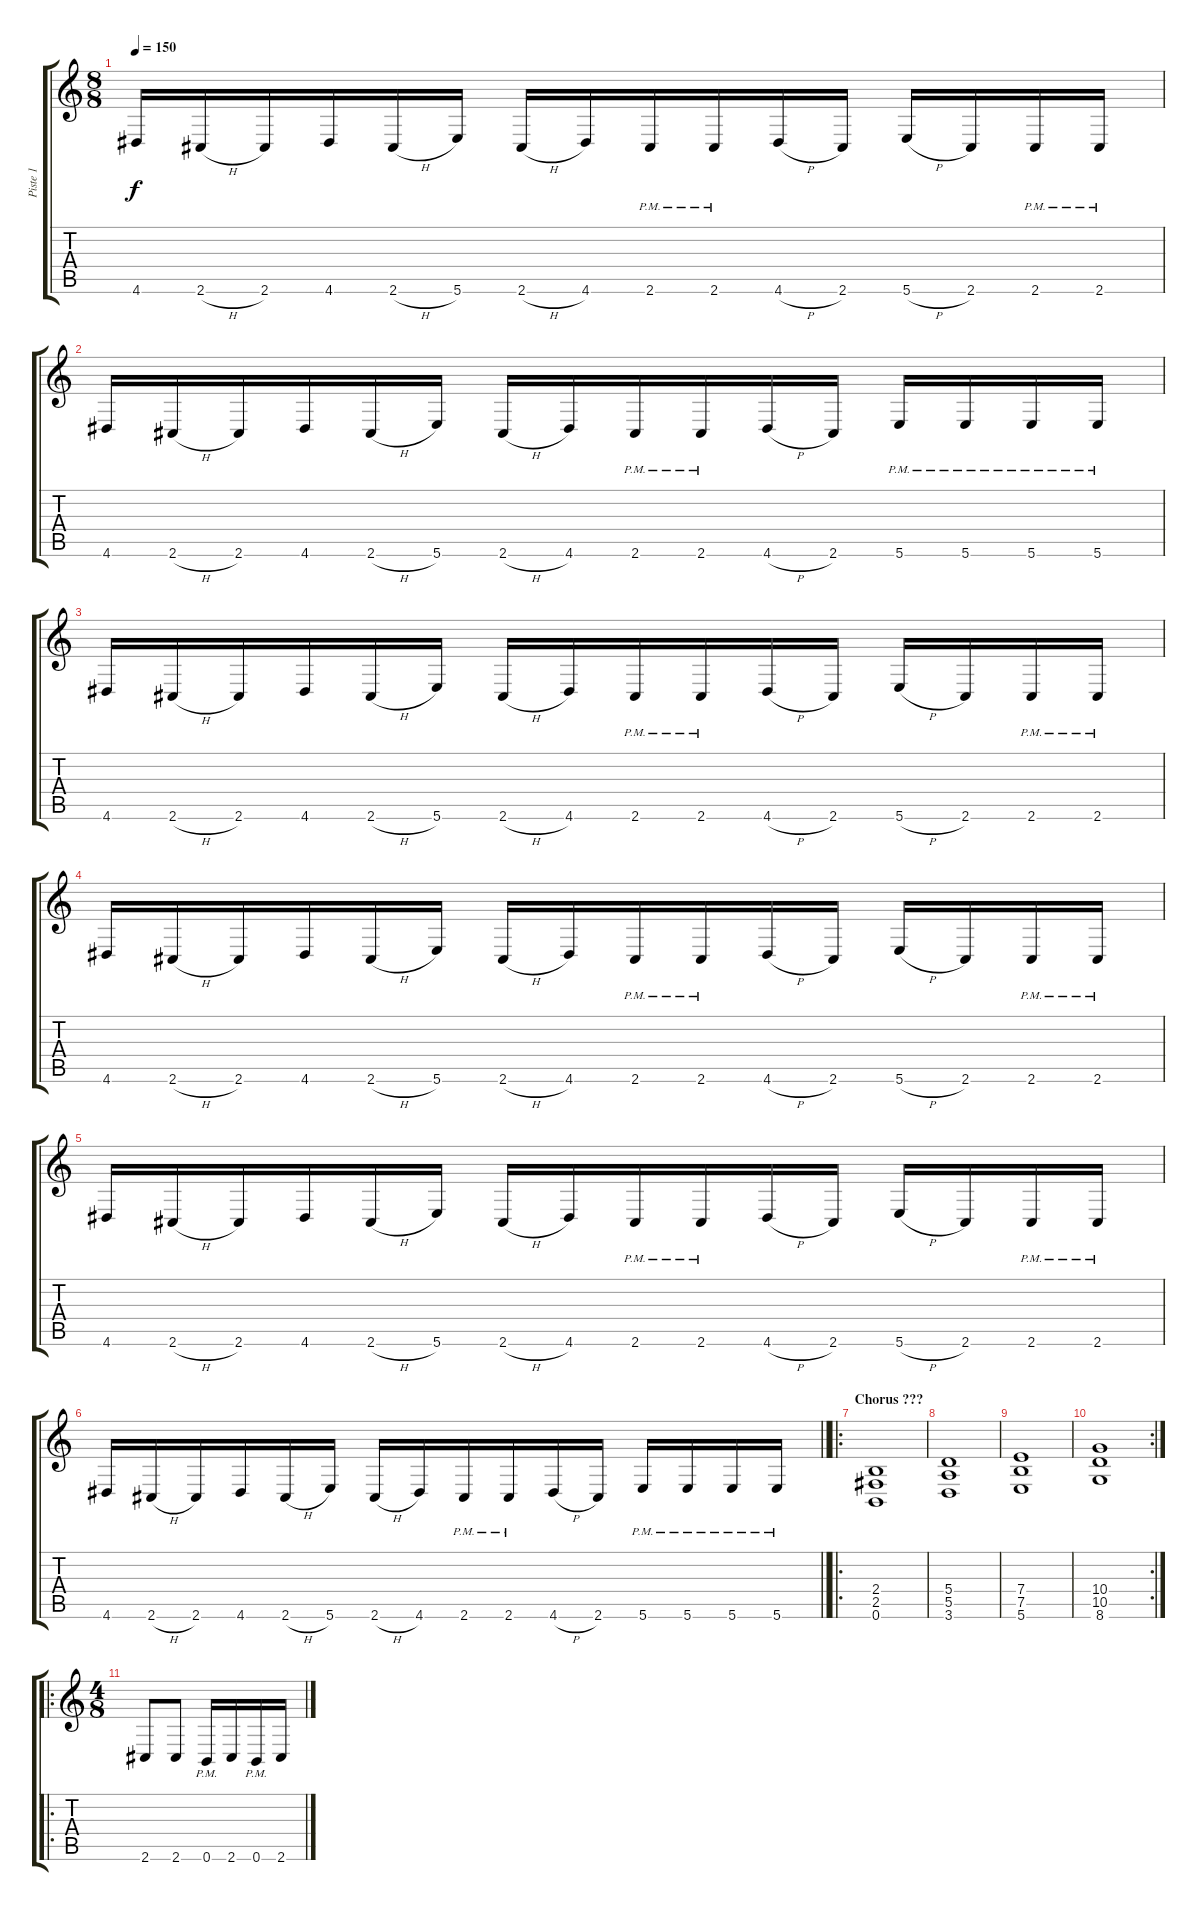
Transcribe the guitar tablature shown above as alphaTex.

\track ("Piste 1" "Piste 1") {instrument distortionguitar}
\staff {score tabs}
\tuning (B3 Gb3 D3 A2 E2 B1) {hide}
\ts (8 8)
\tempo 150
\clef g2
\ks c
4.6.16{dy f} 2.6{h}.16 2.6.16 4.6.16 2.6{h}.16 5.6.16 2.6{h}.16 4.6.16 2.6{pm}.16 2.6{pm}.16 4.6{h}.16 2.6.16 5.6{h}.16 2.6.16 2.6{pm}.16 2.6{pm}.16 |
4.6.16 2.6{h}.16 2.6.16 4.6.16 2.6{h}.16 5.6.16 2.6{h}.16 4.6.16 2.6{pm}.16 2.6{pm}.16 4.6{h}.16 2.6.16 5.6{pm}.16 5.6{pm}.16 5.6{pm}.16 5.6{pm}.16 |
4.6.16 2.6{h}.16 2.6.16 4.6.16 2.6{h}.16 5.6.16 2.6{h}.16 4.6.16 2.6{pm}.16 2.6{pm}.16 4.6{h}.16 2.6.16 5.6{h}.16 2.6.16 2.6{pm}.16 2.6{pm}.16 |
4.6.16 2.6{h}.16 2.6.16 4.6.16 2.6{h}.16 5.6.16 2.6{h}.16 4.6.16 2.6{pm}.16 2.6{pm}.16 4.6{h}.16 2.6.16 5.6{h}.16 2.6.16 2.6{pm}.16 2.6{pm}.16 |
4.6.16 2.6{h}.16 2.6.16 4.6.16 2.6{h}.16 5.6.16 2.6{h}.16 4.6.16 2.6{pm}.16 2.6{pm}.16 4.6{h}.16 2.6.16 5.6{h}.16 2.6.16 2.6{pm}.16 2.6{pm}.16 |
\barLineRight lightlight
4.6.16 2.6{h}.16 2.6.16 4.6.16 2.6{h}.16 5.6.16 2.6{h}.16 4.6.16 2.6{pm}.16 2.6{pm}.16 4.6{h}.16 2.6.16 5.6{pm}.16 5.6{pm}.16 5.6{pm}.16 5.6{pm}.16 |
\ro
\section ("" "Chorus ???")
(2.4 2.5 0.6).1 |
(5.4 5.5 3.6).1 |
(7.4 7.5 5.6).1 |
\rc 2
(10.4 10.5 8.6).1 |
\ro
\ts (4 8)
2.6.8 2.6.8 0.6{pm}.16 2.6.16 0.6{pm}.16 2.6.16
